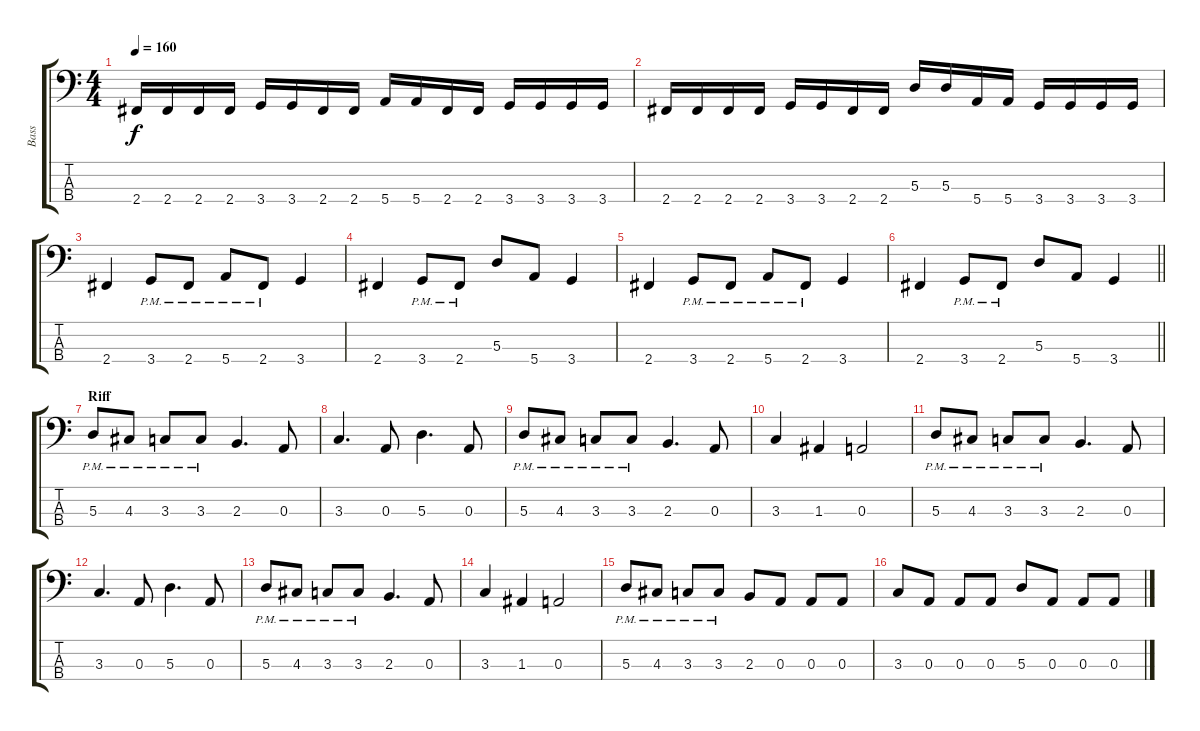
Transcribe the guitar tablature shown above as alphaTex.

\track ("Bass" "Bass") {instrument electricbasspick}
\staff {score tabs}
\tuning (G2 D2 A1 E1) {hide}
\ts (4 4)
\tempo 160
\clef f4
\ks c
2.4.16{dy f} 2.4.16 2.4.16 2.4.16 3.4.16 3.4.16 2.4.16 2.4.16 5.4.16 5.4.16 2.4.16 2.4.16 3.4.16 3.4.16 3.4.16 3.4.16 |
2.4.16 2.4.16 2.4.16 2.4.16 3.4.16 3.4.16 2.4.16 2.4.16 5.3.16 5.3.16 5.4.16 5.4.16 3.4.16 3.4.16 3.4.16 3.4.16 |
2.4.4 3.4{pm}.8 2.4{pm}.8 5.4{pm}.8 2.4{pm}.8 3.4.4 |
2.4.4 3.4{pm}.8 2.4{pm}.8 5.3.8 5.4.8 3.4.4 |
2.4.4 3.4{pm}.8 2.4{pm}.8 5.4{pm}.8 2.4{pm}.8 3.4.4 |
\barLineRight lightlight
2.4.4 3.4{pm}.8 2.4{pm}.8 5.3.8 5.4.8 3.4.4 |
\section ("" "Riff")
5.3{pm}.8 4.3{pm}.8 3.3{pm}.8 3.3{pm}.8 2.3.4{d} 0.3.8 |
3.3.4{d} 0.3.8 5.3.4{d} 0.3.8 |
5.3{pm}.8 4.3{pm}.8 3.3{pm}.8 3.3{pm}.8 2.3.4{d} 0.3.8 |
3.3.4 1.3.4 0.3.2 |
5.3{pm}.8 4.3{pm}.8 3.3{pm}.8 3.3{pm}.8 2.3.4{d} 0.3.8 |
3.3.4{d} 0.3.8 5.3.4{d} 0.3.8 |
5.3{pm}.8 4.3{pm}.8 3.3{pm}.8 3.3{pm}.8 2.3.4{d} 0.3.8 |
3.3.4 1.3.4 0.3.2 |
5.3{pm}.8 4.3{pm}.8 3.3{pm}.8 3.3{pm}.8 2.3.8 0.3.8 0.3.8 0.3.8 |
3.3.8 0.3.8 0.3.8 0.3.8 5.3.8 0.3.8 0.3.8 0.3.8
